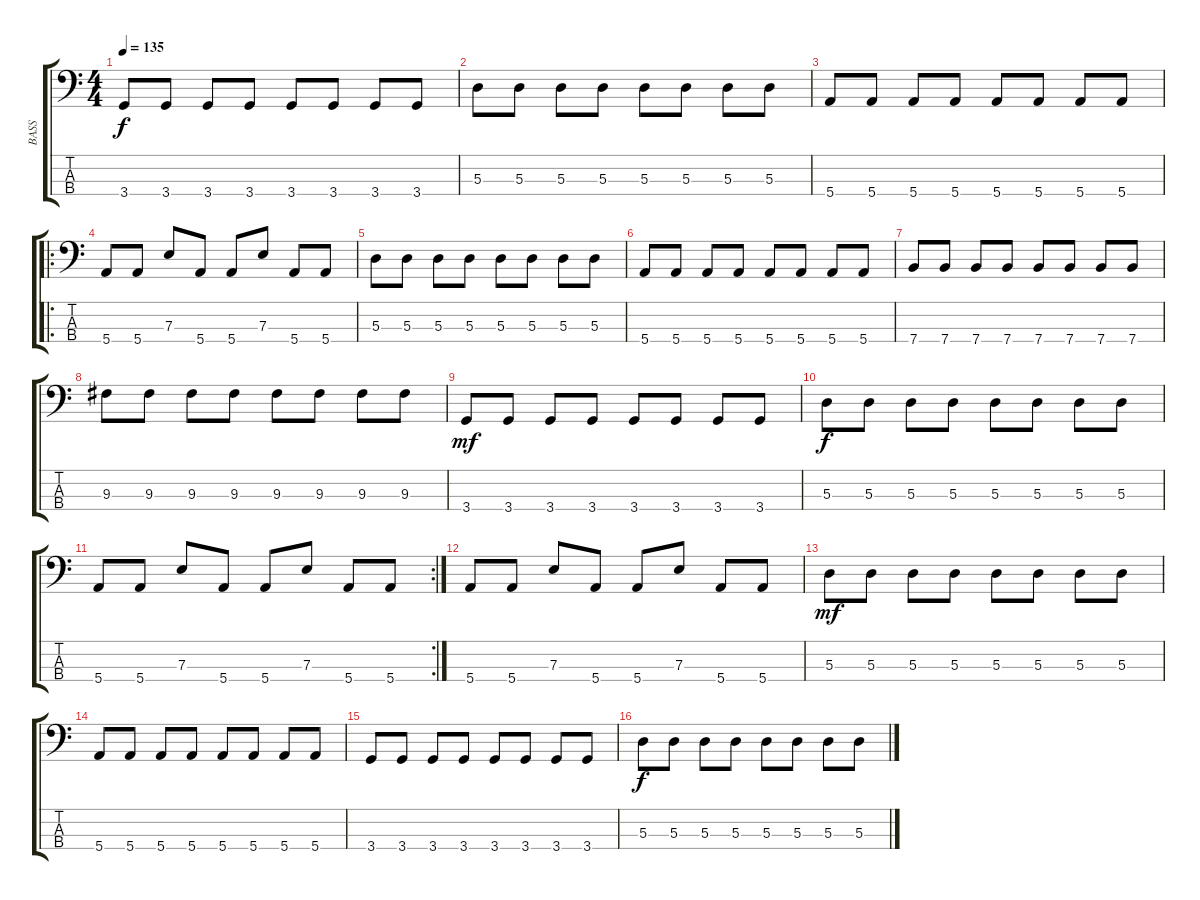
\track ("BASS" "BASS") {instrument electricbasspick}
\staff {score tabs}
\tuning (G2 D2 A1 E1) {hide}
\ts (4 4)
\tempo 135
\clef f4
\ks c
3.4.8{dy f} 3.4.8 3.4.8 3.4.8 3.4.8 3.4.8 3.4.8 3.4.8 |
5.3.8 5.3.8 5.3.8 5.3.8 5.3.8 5.3.8 5.3.8 5.3.8 |
5.4.8 5.4.8 5.4.8 5.4.8 5.4.8 5.4.8 5.4.8 5.4.8 |
\ro
5.4.8 5.4.8 7.3.8 5.4.8 5.4.8 7.3.8 5.4.8 5.4.8 |
5.3.8 5.3.8 5.3.8 5.3.8 5.3.8 5.3.8 5.3.8 5.3.8 |
5.4.8 5.4.8 5.4.8 5.4.8 5.4.8 5.4.8 5.4.8 5.4.8 |
7.4.8 7.4.8 7.4.8 7.4.8 7.4.8 7.4.8 7.4.8 7.4.8 |
9.3.8 9.3.8 9.3.8 9.3.8 9.3.8 9.3.8 9.3.8 9.3.8 |
3.4.8{dy mf} 3.4.8 3.4.8 3.4.8 3.4.8 3.4.8 3.4.8 3.4.8 |
5.3.8{dy f} 5.3.8 5.3.8 5.3.8 5.3.8 5.3.8 5.3.8 5.3.8 |
\rc 2
5.4.8 5.4.8 7.3.8 5.4.8 5.4.8 7.3.8 5.4.8 5.4.8 |
5.4.8 5.4.8 7.3.8 5.4.8 5.4.8 7.3.8 5.4.8 5.4.8 |
5.3.8{dy mf} 5.3.8 5.3.8 5.3.8 5.3.8 5.3.8 5.3.8 5.3.8 |
5.4.8 5.4.8 5.4.8 5.4.8 5.4.8 5.4.8 5.4.8 5.4.8 |
3.4.8 3.4.8 3.4.8 3.4.8 3.4.8 3.4.8 3.4.8 3.4.8 |
5.3.8{dy f} 5.3.8 5.3.8 5.3.8 5.3.8 5.3.8 5.3.8 5.3.8
